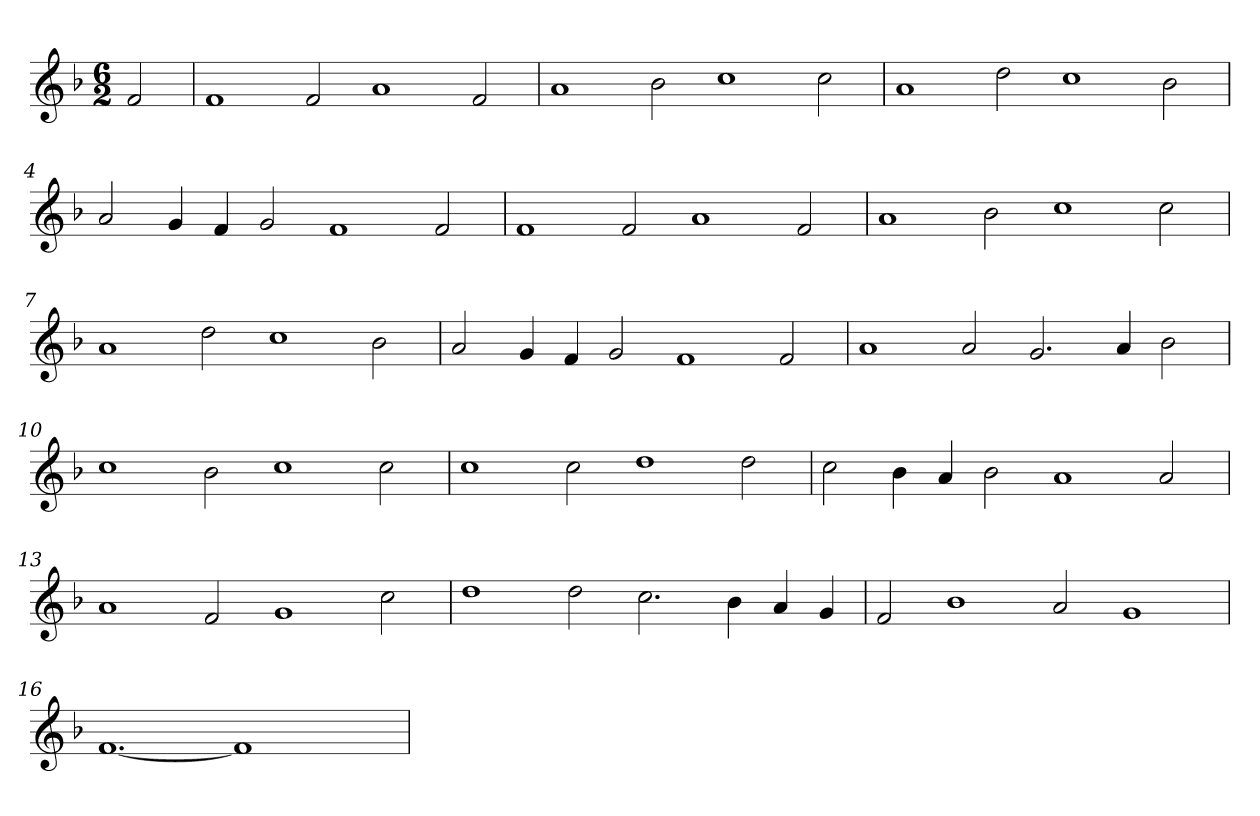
**kern
*part1
*staff1
*clefG2
*k[b-]
*F:
*M6/2
=
2f
=1
1f
2f
1a
2f
=2
1a
2b-
1cc
2cc
=3
1a
2dd
1cc
2b-
=4
2a
4g
4f
2g
1f
2f
=5
1f
2f
1a
2f
=6
1a
2b-
1cc
2cc
=7
1a
2dd
1cc
2b-
=8
2a
4g
4f
2g
1f
2f
=9
1a
2a
2.g
4a
2b-
=10
1cc
2b-
1cc
2cc
=11
1cc
2cc
1dd
2dd
=12
2cc
4b-
4a
2b-
1a
2a
=13
1a
2f
1g
2cc
=14
1dd
2dd
2.cc
4b-
4a
4g
=15
2f
1b-
2a
1g
=16
[1.f
1f]
2ryy
=
*-
